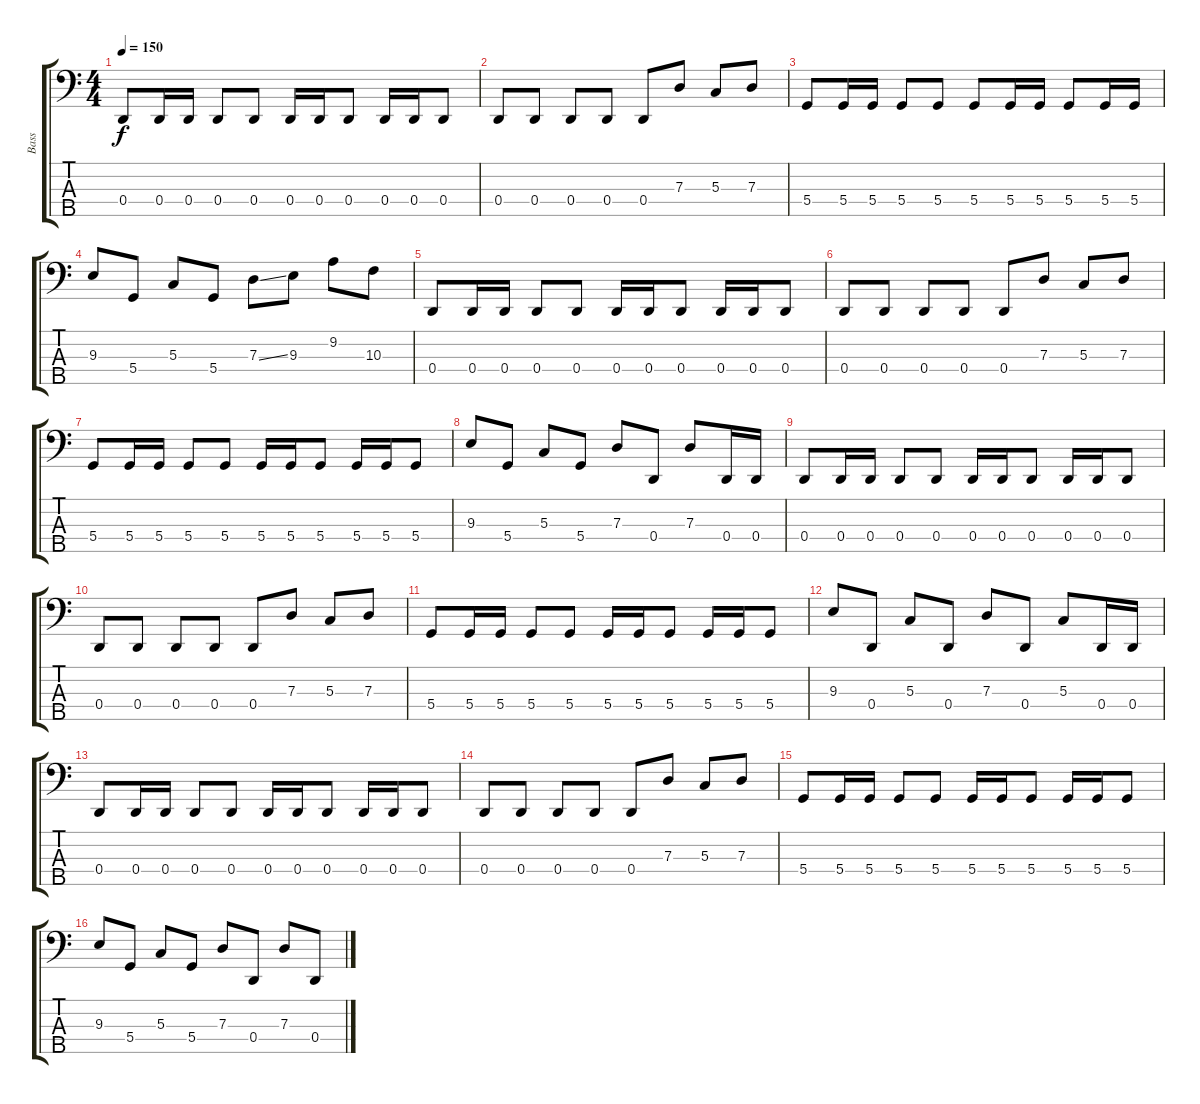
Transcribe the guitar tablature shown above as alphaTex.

\track ("Bass" "Bass") {instrument electricbassfinger}
\staff {score tabs}
\tuning (F2 C2 G1 D1 A0) {hide}
\ts (4 4)
\tempo 150
\clef f4
\ks c
0.4.8{dy f} 0.4.16 0.4.16 0.4.8 0.4.8 0.4.16 0.4.16 0.4.8 0.4.16 0.4.16 0.4.8 |
0.4.8 0.4.8 0.4.8 0.4.8 0.4.8 7.3.8 5.3.8 7.3.8 |
5.4.8 5.4.16 5.4.16 5.4.8 5.4.8 5.4.8 5.4.16 5.4.16 5.4.8 5.4.16 5.4.16 |
9.3.8 5.4.8 5.3.8 5.4.8 7.3{ss}.8 9.3.8 9.2.8 10.3.8 |
0.4.8 0.4.16 0.4.16 0.4.8 0.4.8 0.4.16 0.4.16 0.4.8 0.4.16 0.4.16 0.4.8 |
0.4.8 0.4.8 0.4.8 0.4.8 0.4.8 7.3.8 5.3.8 7.3.8 |
5.4.8 5.4.16 5.4.16 5.4.8 5.4.8 5.4.16 5.4.16 5.4.8 5.4.16 5.4.16 5.4.8 |
9.3.8 5.4.8 5.3.8 5.4.8 7.3.8 0.4.8 7.3.8 0.4.16 0.4.16 |
0.4.8 0.4.16 0.4.16 0.4.8 0.4.8 0.4.16 0.4.16 0.4.8 0.4.16 0.4.16 0.4.8 |
0.4.8 0.4.8 0.4.8 0.4.8 0.4.8 7.3.8 5.3.8 7.3.8 |
5.4.8 5.4.16 5.4.16 5.4.8 5.4.8 5.4.16 5.4.16 5.4.8 5.4.16 5.4.16 5.4.8 |
9.3.8 0.4.8 5.3.8 0.4.8 7.3.8 0.4.8 5.3.8 0.4.16 0.4.16 |
0.4.8 0.4.16 0.4.16 0.4.8 0.4.8 0.4.16 0.4.16 0.4.8 0.4.16 0.4.16 0.4.8 |
0.4.8 0.4.8 0.4.8 0.4.8 0.4.8 7.3.8 5.3.8 7.3.8 |
5.4.8 5.4.16 5.4.16 5.4.8 5.4.8 5.4.16 5.4.16 5.4.8 5.4.16 5.4.16 5.4.8 |
9.3.8 5.4.8 5.3.8 5.4.8 7.3.8 0.4.8 7.3.8 0.4.8
